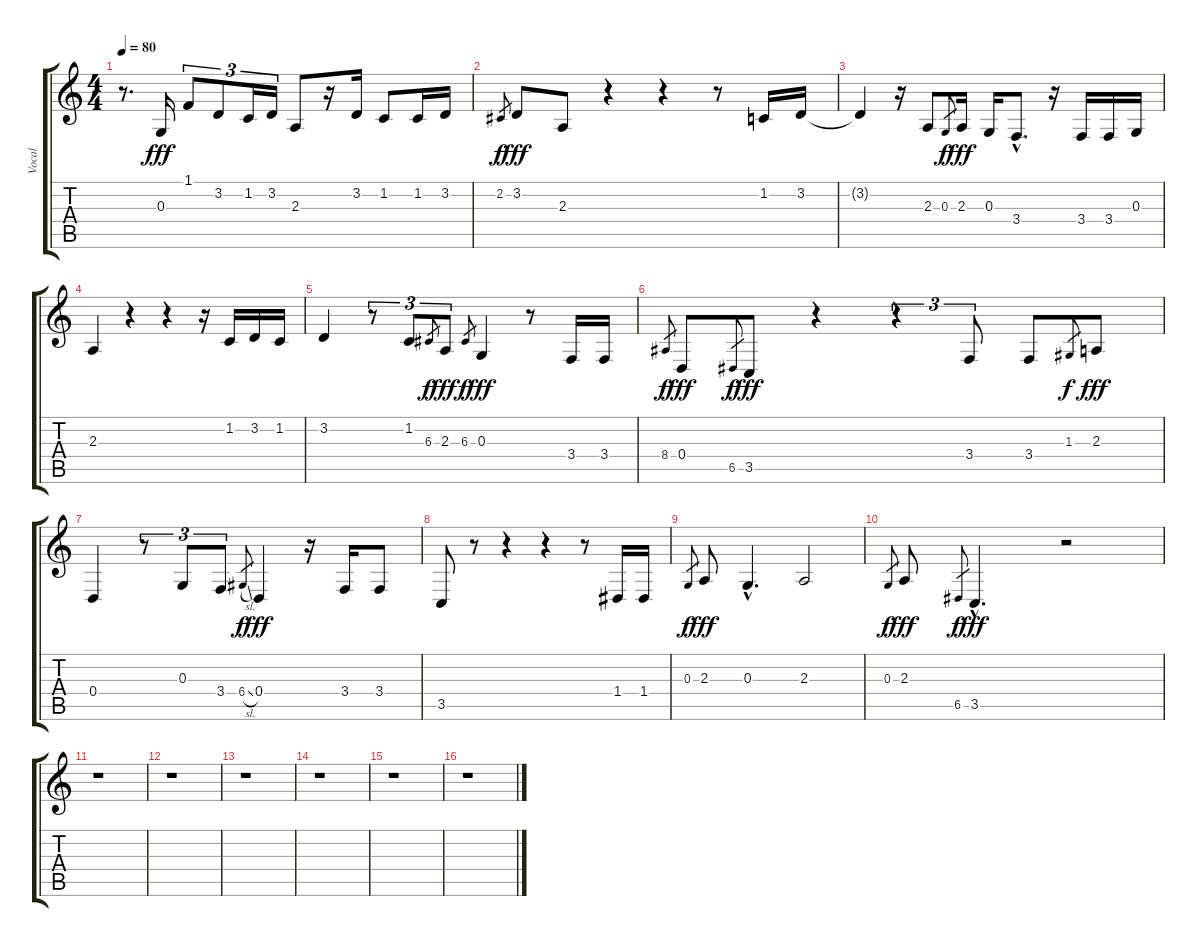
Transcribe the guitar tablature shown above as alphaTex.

\track ("Vocal" "Vocal") {instrument voiceoohs}
\staff {score tabs}
\tuning (E4 B3 G3 D3 A2 E2) {hide}
\ts (4 4)
\tempo 80
\clef g2
\ks c
r.8{d dy fff} 0.3.16 1.1.8{tu (3 2)} 3.2.8{tu (3 2)} 1.2.16{tu (3 2)} 3.2.16{tu (3 2)} 2.3.8 r.16 3.2.16 1.2.8 1.2.16 3.2.16 |
2.2.8{gr dy f} 3.2.8{dy fff} 2.3.8 r.4 r.4 r.8 1.2.16 3.2.16 |
3.2{t}.4 r.16 2.3.8 0.3.8{gr dy f} 2.3.16{dy fff} 0.3.16 3.4{hac}.8{d} r.16 3.4.16 3.4.16 0.3.16 |
2.3.4 r.4 r.4 r.16 1.2.16 3.2.16 1.2.16 |
3.2.4 r.8{tu (3 2)} 1.2.8{tu (3 2)} 6.3.8{gr dy f} 2.3.8{tu (3 2) dy fff} 6.3.8{gr dy f} 0.3.4{dy fff} r.8 3.4.16 3.4.16 |
8.4.8{gr dy f} 0.4.8{dy fff} 6.5.8{gr dy f} 3.5.8{dy fff} r.4 r.4{tu (3 2)} 3.4.8{tu (3 2)} 3.4.8 1.3.8{gr dy f} 2.3.8{dy fff} |
0.4.4 r.8{tu (3 2)} 0.3.8{tu (3 2)} 3.4.8{tu (3 2)} 6.4{sl}.8{gr dy f} 0.4.4{dy fff} r.16 3.4.16 3.4.8 |
3.5.8 r.8 r.4 r.4 r.8 1.4.16 1.4.16 |
0.3.8{gr dy f} 2.3.8{dy fff} 0.3{hac}.4{d} 2.3.2 |
0.3.8{gr dy f} 2.3.8{dy fff} 6.5.8{gr dy f} 3.5{hac}.4{d dy fff} r.2 |
r.1 |
r.1 |
r.1 |
r.1 |
r.1 |
r.1
